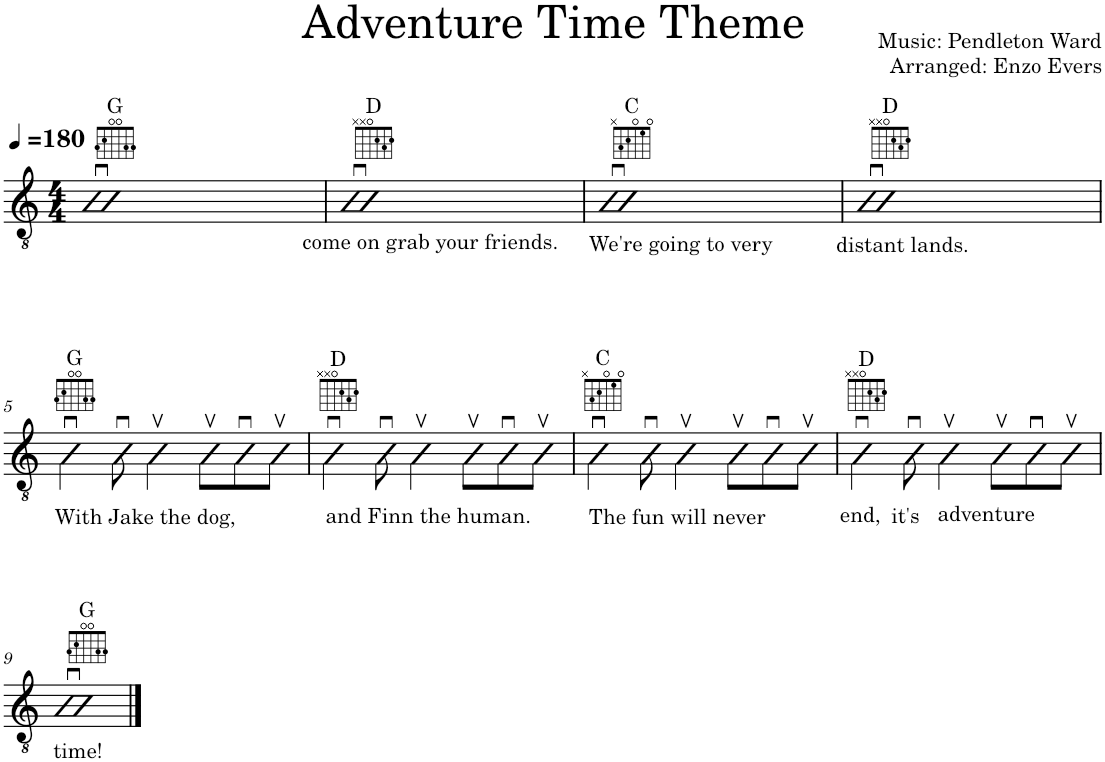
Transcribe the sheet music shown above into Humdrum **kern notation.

**kern	**text	**harte
*part1	*part1	*part1
*staff1	*staff1	*
*I"Classical Guitar	*	*
*I'Guit.	*	*
*clefGv2	*	*
*k[]	*	*
*M4/4	*	*
*MM180	*	*
=1	=1	=1
1cu	.	G:maj
=2	=2	=2
!	!LO:LY:b	!
1du	come on grab your friends.	D:maj
=3	=3	=3
!	!LO:LY:b	!
1cu	We're going to very	C:maj
=4	=4	=4
!	!LO:LY:b	!
1du	distant lands.	D:maj
!!LO:LB:g=z
=5	=5	=5
!	!LO:LY:b	!
4gu\	With Jake the dog,	G:maj
8gu\	.	G:maj
4gv\	.	G:maj
8gv\L	.	G:maj
8gu\	.	G:maj
8gv\J	.	G:maj
=6	=6	=6
!	!LO:LY:b	!
4gu\	and Finn the human.	D:maj
8gu\	.	D:maj
4gv\	.	D:maj
8gv\L	.	D:maj
8gu\	.	D:maj
8gv\J	.	D:maj
=7	=7	=7
!	!LO:LY:b	!
4gu\	The fun will never	C:maj
8gu\	.	C:maj
4gv\	.	C:maj
8gv\L	.	C:maj
8gu\	.	C:maj
8gv\J	.	C:maj
=8	=8	=8
!	!LO:LY:b	!
4gu\	end,	D:maj
!	!LO:LY:b	!
8gu\	it's	D:maj
!	!LO:LY:b	!
4gv\	adventure	D:maj
8gv\L	.	D:maj
8gu\	.	D:maj
8gv\J	.	D:maj
!!LO:LB:g=z
=9	=9	=9
!	!LO:LY:b	!
1Gu	time!	G:maj
==	==	==
*-	*-	*-
